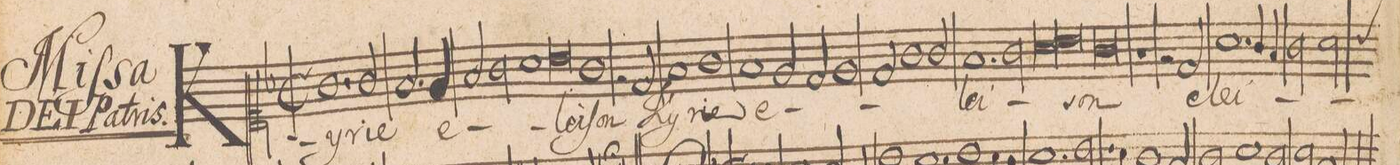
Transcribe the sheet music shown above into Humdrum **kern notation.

**kern	**text
*I"CANTVS.	*
*clefC1	*
*k[b-]	*
*met(c|)	*
*M2/1	*
1.g\	Ky-
2g/	-ri-
=2-	=2-
2.f/	-e
4e/	e-
2f/	.
*2\right	*
2g\	.
=3-	=3-
1a\	.
0b-\	-lei-
=4-	=4-
1g\	-ſon
=5-	=5-
2r	.
2d/	Ky-
1f/	-ri-
=6-	=6-
1g\	-e
1f/	e-
=7-	=7-
2e/	.
2d/	.
1e/	.
=8-	=8-
2d/	.
1g\	.
2g/	.
=9-	=9-
1.f/	-lei-
2g\	.
=10-	=10-
*lig	*
1a\	.
1b-\	.
*Xlig	*
=11-	=11-
0g\	-son
=12-	=12-
1r	.
2r	.
2d/	e-
=13-	=13-
1.a\	-lei-
4g/	.
4f/	.
=14-	=14-
2g\	.
*custos:b	*
2a\	.
*-	*-
